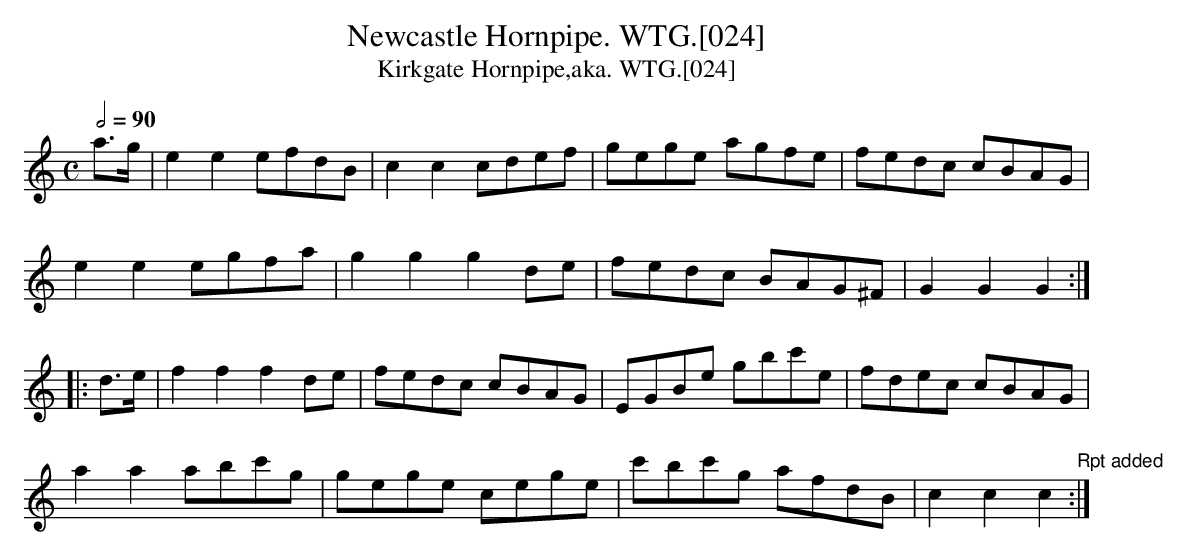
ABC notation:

X:1
T:Newcastle Hornpipe. WTG.[024]
T:Kirkgate Hornpipe,aka. WTG.[024]
M:C
L:1/8
Q:1/2=90
K:C
a>g|e2e2efdB|c2c2cdef|gege agfe|fedc cBAG|
e2e2egfa|g2g2g2de|fedc BAG^F|G2G2G2:|
|:d>e|f2f2f2de|fedc cBAG|EGBe gbc'e|fdec cBAG|
a2a2abc'g|gege cege|c'bc'g afdB|c2c2c2"Rpt added":|
